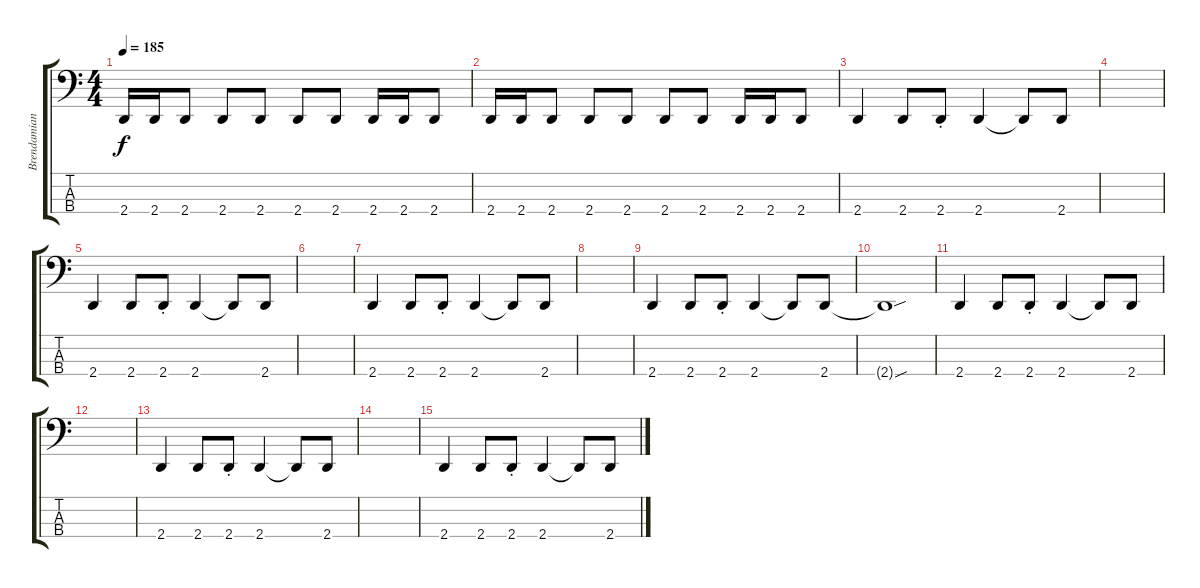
\track ("Brendamian" "Brendamian") {instrument electricbasspick}
\staff {score tabs}
\tuning (F2 C2 G1 C1) {hide}
\ts (4 4)
\tempo 185
\clef f4
\ks c
2.4.16{dy f} 2.4.16 2.4.8 2.4.8 2.4.8 2.4.8 2.4.8 2.4.16 2.4.16 2.4.8 |
2.4.16 2.4.16 2.4.8 2.4.8 2.4.8 2.4.8 2.4.8 2.4.16 2.4.16 2.4.8 |
2.4.4 2.4.8 2.4{st}.8 2.4.4 2.4{t}.8 2.4.8 |
|
2.4.4 2.4.8 2.4{st}.8 2.4.4 2.4{t}.8 2.4.8 |
|
2.4.4 2.4.8 2.4{st}.8 2.4.4 2.4{t}.8 2.4.8 |
|
2.4.4 2.4.8 2.4{st}.8 2.4.4 2.4{t}.8 2.4.8 |
2.4{sou t}.1 |
2.4.4 2.4.8 2.4{st}.8 2.4.4 2.4{t}.8 2.4.8 |
|
2.4.4 2.4.8 2.4{st}.8 2.4.4 2.4{t}.8 2.4.8 |
|
2.4.4 2.4.8 2.4{st}.8 2.4.4 2.4{t}.8 2.4.8
